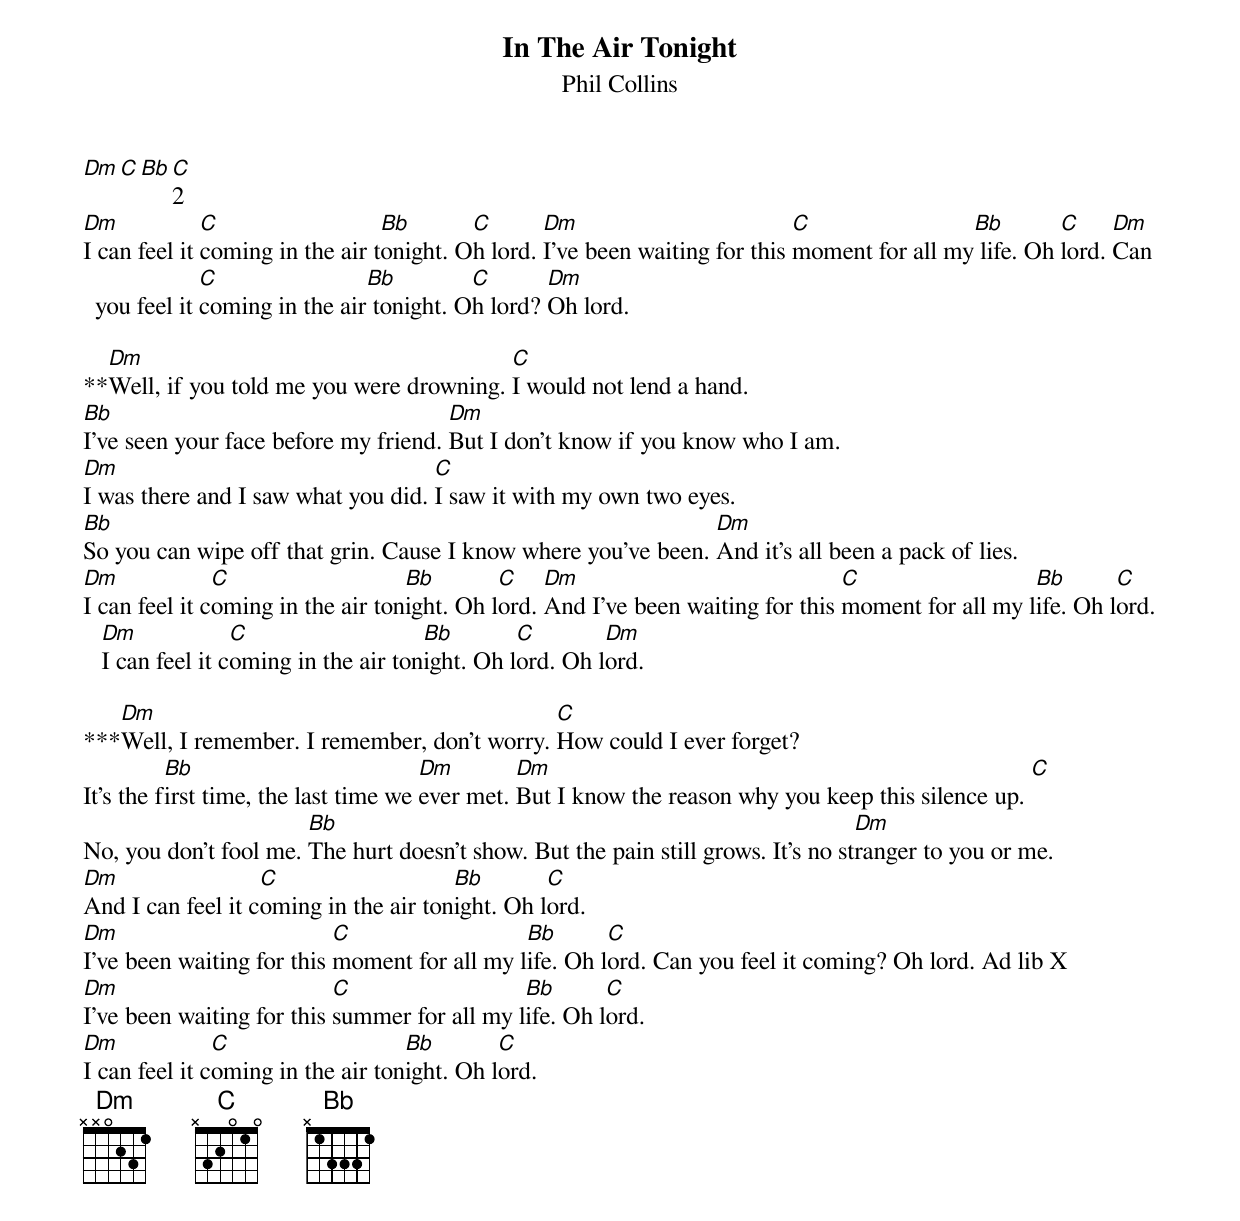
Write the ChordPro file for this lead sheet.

{title:In The Air Tonight}
{subtitle:Phil Collins}
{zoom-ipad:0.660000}
[Dm][C][Bb][C]2
[Dm]I can feel it [C]coming in the air t[Bb]onight. O[C]h lord. [Dm]I've been waiting for this [C]moment for all my[Bb] life. Oh [C]lord. [Dm]Can you feel it [C]coming in the air[Bb] tonight. O[C]h lord? [Dm]Oh lord.

**[Dm]Well, if you told me you were drowning. [C]I would not lend a hand.
[Bb]I've seen your face before my friend. [Dm]But I don't know if you know who I am.
[Dm]I was there and I saw what you did. [C]I saw it with my own two eyes.
[Bb]So you can wipe off that grin. Cause I know where you've been. [Dm]And it's all been a pack of lies.
[Dm]I can feel it c[C]oming in the air ton[Bb]ight. Oh l[C]ord. [Dm]And I've been waiting for this [C]moment for all my l[Bb]ife. Oh l[C]ord. [Dm]I can feel it c[C]oming in the air ton[Bb]ight. Oh l[C]ord. Oh l[Dm]ord.

***[Dm]Well, I remember. I remember, don't worry. [C]How could I ever forget?
It's the f[Bb]irst time, the last time we [Dm]ever met. [Dm]But I know the reason why you keep this silence up. [C]
No, you don't fool me. [Bb]The hurt doesn't show. But the pain still grows. It's no st[Dm]ranger to you or me.
[Dm]And I can feel it c[C]oming in the air ton[Bb]ight. Oh l[C]ord.
[Dm]I've been waiting for this [C]moment for all my l[Bb]ife. Oh l[C]ord. Can you feel it coming? Oh lord. Ad lib X
[Dm]I've been waiting for this [C]summer for all my l[Bb]ife. Oh l[C]ord.
[Dm]I can feel it c[C]oming in the air ton[Bb]ight. Oh l[C]ord.
